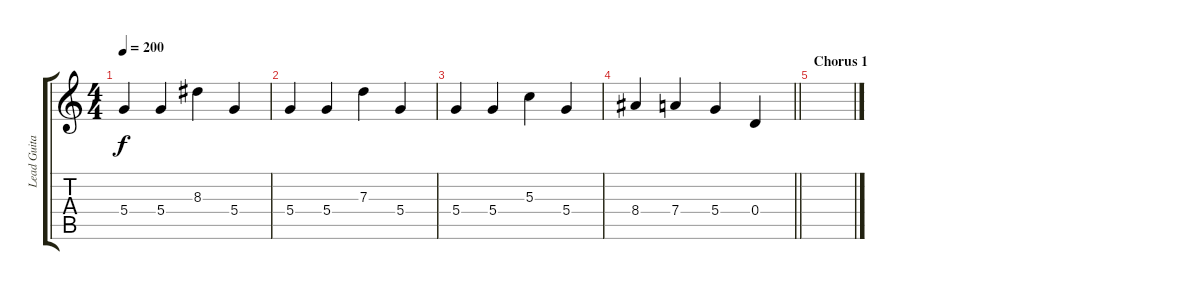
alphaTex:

\track ("Lead Guitar" "Lead Guita") {instrument electricguitarclean}
\staff {score tabs}
\tuning (E4 B3 G3 D3 A2 E2) {hide}
\ts (4 4)
\tempo 200
\clef g2
\ks c
5.4.4{dy f} 5.4.4 8.3.4 5.4.4 |
5.4.4 5.4.4 7.3.4 5.4.4 |
5.4.4 5.4.4 5.3.4 5.4.4 |
\barLineRight lightlight
8.4.4 7.4.4 5.4.4 0.4.4 |
\section ("" "Chorus 1")
